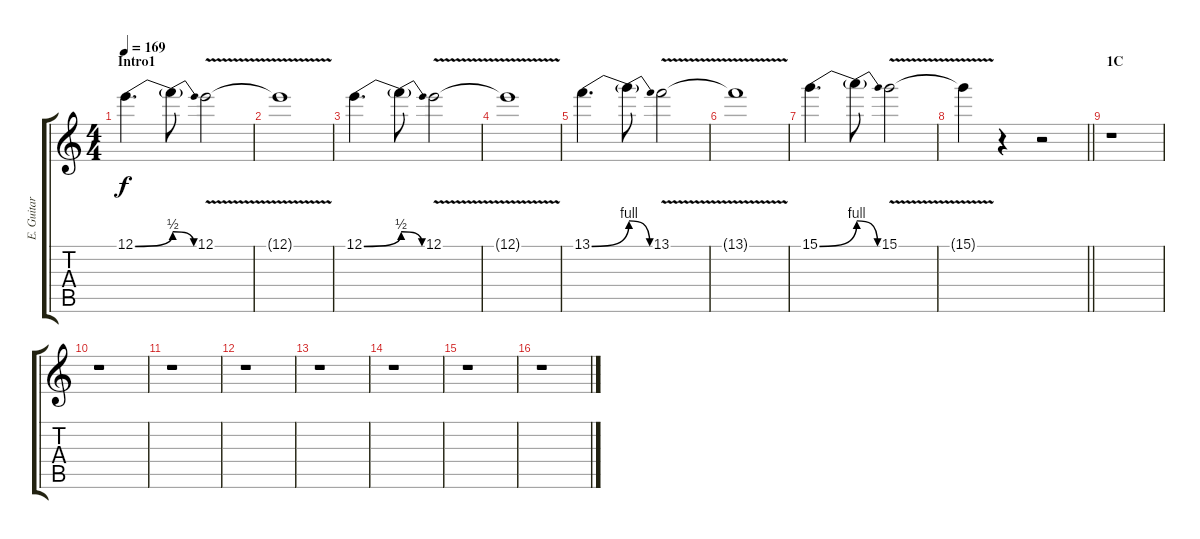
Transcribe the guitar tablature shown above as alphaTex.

\track ("E. Guitar III" "E. Guitar ") {instrument overdrivenguitar}
\staff {score tabs}
\tuning (E4 B3 G3 D3 A2 E2) {hide}
\ts (4 4)
\section ("" "Intro1")
\tempo 169
\clef g2
\ks c
12.1{be (bend 0 0 60 2)}.4{d dy f} 12.1{be (release 0 2 60 0) t}.8 12.1{v}.2 |
12.1{t}.1 |
12.1{be (bend 0 0 60 2)}.4{d} 12.1{be (release 0 2 60 0) t}.8 12.1{v}.2 |
12.1{t}.1 |
13.1{be (bend 0 0 60 4)}.4{d} 13.1{be (release 0 4 60 0) t}.8 13.1{v}.2 |
13.1{t}.1 |
15.1{be (bend 0 0 60 4)}.4{d} 15.1{be (release 0 4 60 0) t}.8 15.1{v}.2 |
\barLineRight lightlight
15.1{t}.4 r.4 r.2 |
\section ("" "1C")
r.1 |
r.1 |
r.1 |
r.1 |
r.1 |
r.1 |
r.1 |
r.1
